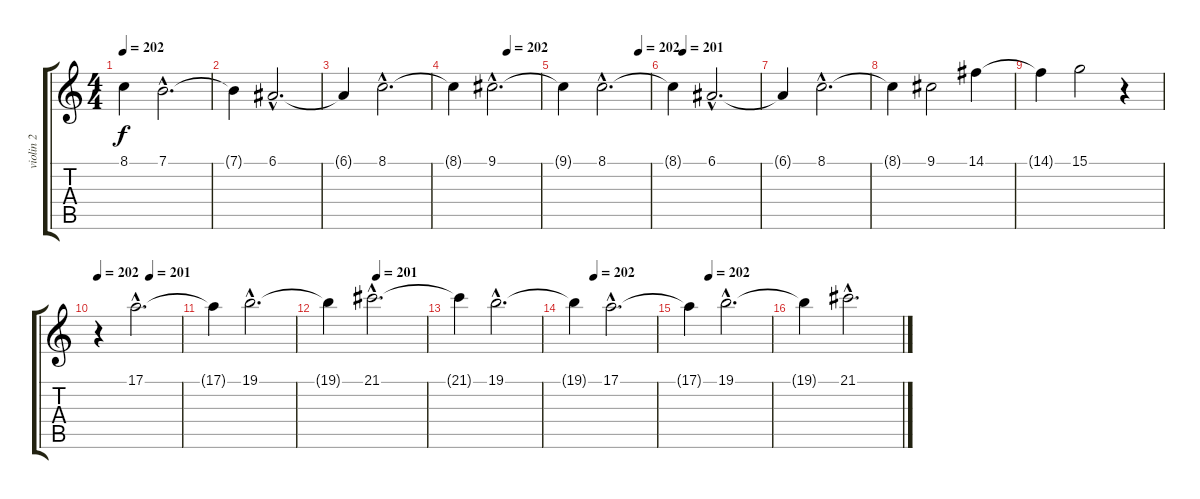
\track ("violin 2" "violin 2") {instrument stringensemble1}
\staff {score tabs}
\tuning (E4 B3 G3 D3 A2 E2) {hide}
\ts (4 4)
\tempo 202
\clef g2
\ks c
8.1{t}.4{dy f} 7.1{hac}.2{d} |
7.1{t}.4 6.1{hac}.2{d} |
6.1{t}.4 8.1{hac}.2{d} |
\tempo (202 0.625)
8.1{t}.4 9.1{hac}.2{d} |
\tempo (202 0.875)
9.1{t}.4 8.1{hac}.2{d} |
\tempo (201 0.125)
8.1{t}.4 6.1{hac}.2{d} |
6.1{t}.4 8.1{hac}.2{d} |
8.1{t}.4 9.1.2 14.1.4 |
14.1{t}.4 15.1.2 r.4 |
\tempo 202
\tempo (201 0.625)
r.4 17.1{hac}.2{d} |
17.1{t}.4 19.1{hac}.2{d} |
\tempo (201 0.5)
19.1{t}.4 21.1{hac}.2{d} |
21.1{t}.4 19.1{hac}.2{d} |
\tempo (202 0.25)
19.1{t}.4 17.1{hac}.2{d} |
\tempo (202 0.25)
17.1{t}.4 19.1{hac}.2{d} |
19.1{t}.4 21.1{hac}.2{d}
